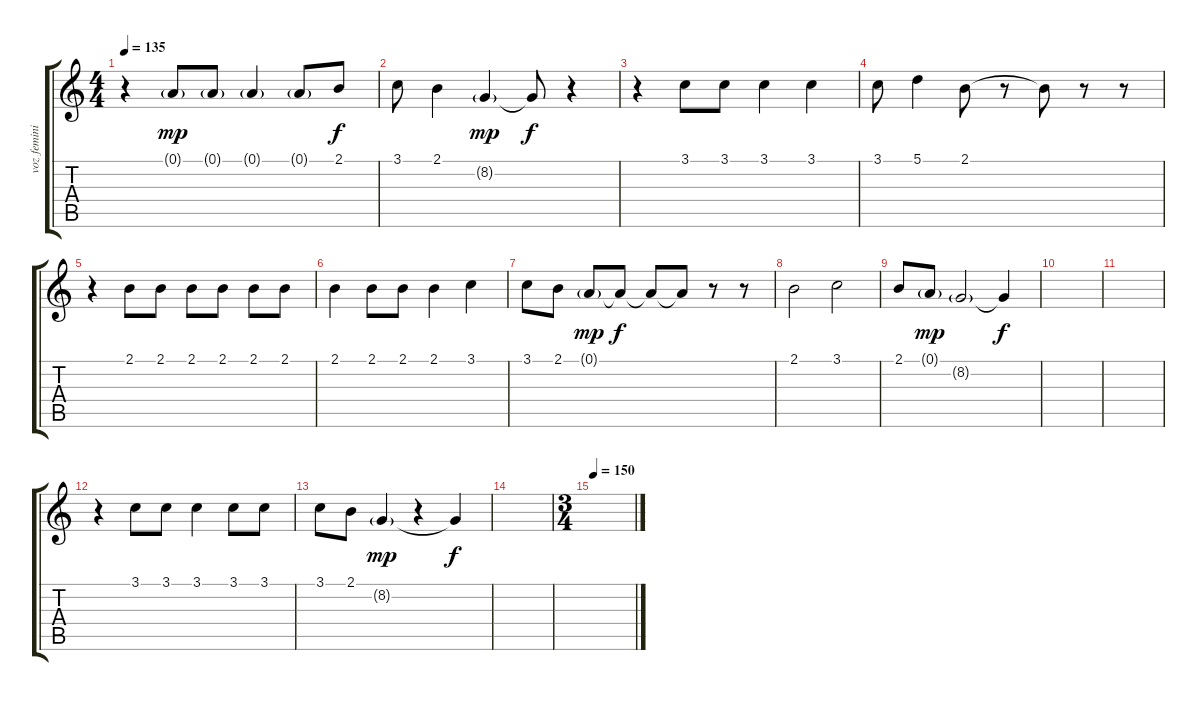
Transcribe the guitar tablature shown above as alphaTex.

\track ("voz feminina" "voz femini") {instrument clarinet}
\staff {score tabs}
\tuning (A4 B3 G3 D3 A2 E2) {hide}
\ts (4 4)
\tempo 135
\clef g2
\ks c
r.4{dy f} 0.1{g}.8{dy mp} 0.1{g}.8 0.1{g}.4 0.1{g}.8 2.1.8{dy f} |
3.1.8 2.1.4 8.2{g}.4{dy mp} 8.2{t}.8{dy f} r.4 |
r.4 3.1.8 3.1.8 3.1.4 3.1.4 |
3.1.8 5.1.4 2.1.8 r.8 2.1{t}.8 r.8 r.8 |
r.4 2.1.8 2.1.8 2.1.8 2.1.8 2.1.8 2.1.8 |
2.1.4 2.1.8 2.1.8 2.1.4 3.1.4 |
3.1.8 2.1.8 0.1{g}.8{dy mp} 0.1{t}.8{dy f} 0.1{t}.8 0.1{t}.8 r.8 r.8 |
2.1.2 3.1.2 |
2.1.8 0.1{g}.8{dy mp} 8.2{g}.2 8.2{t}.4{dy f} |
|
|
r.4 3.1.8 3.1.8 3.1.4 3.1.8 3.1.8 |
3.1.8 2.1.8 8.2{g}.4{dy mp} r.4 8.2{t}.4{dy f} |
|
\ts (3 4)
\tempo 150
